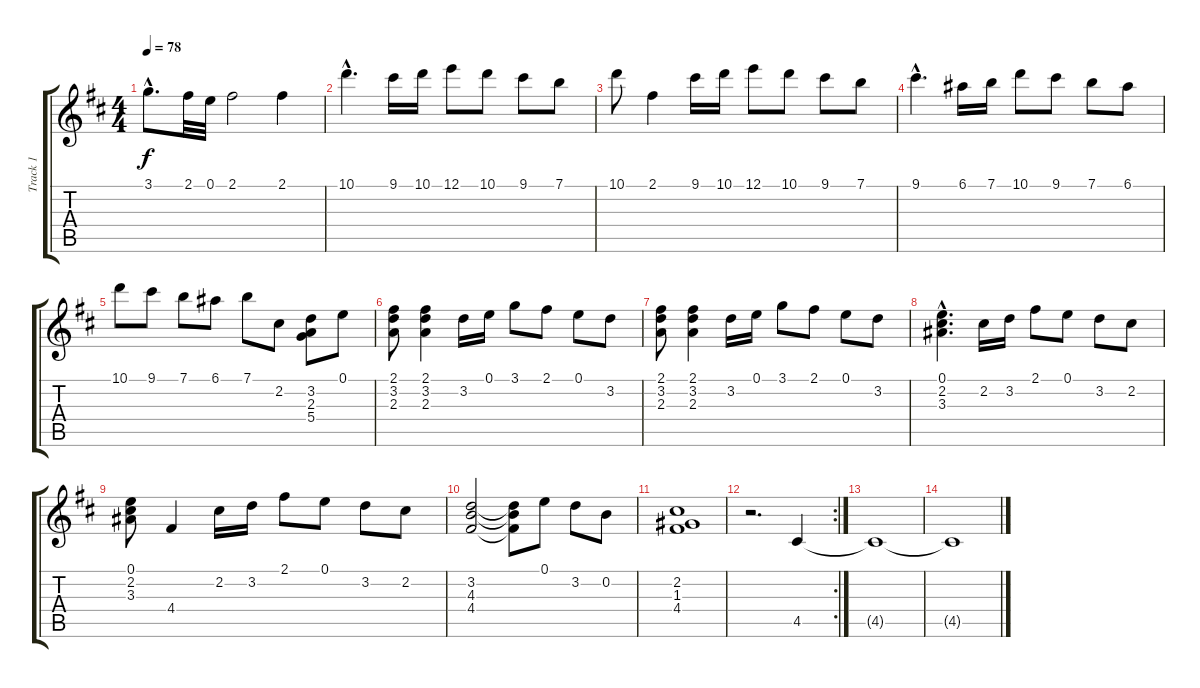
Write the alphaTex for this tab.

\track ("Track 1" "Track 1") {instrument acousticguitarnylon}
\staff {score tabs}
\tuning (E4 B3 G3 D3 A2 E2) {hide}
\ts (4 4)
\tempo 78
\clef g2
\ks d
3.1{hac}.8{d dy f} 2.1.32 0.1.32 2.1.2 2.1.4 |
10.1{hac}.4{d} 9.1.16 10.1.16 12.1.8 10.1.8 9.1.8 7.1.8 |
10.1.8 2.1.4 9.1.16 10.1.16 12.1.8 10.1.8 9.1.8 7.1.8 |
9.1{hac}.4{d} 6.1.16 7.1.16 10.1.8 9.1.8 7.1.8 6.1.8 |
10.1.8 9.1.8 7.1.8 6.1.8 7.1.8 2.2.8 (3.2 2.3 5.4).8 0.1.8 |
(2.1 3.2 2.3).8 (2.1 3.2 2.3).4 3.2.16 0.1.16 3.1.8 2.1.8 0.1.8 3.2.8 |
(2.1 3.2 2.3).8 (2.1 3.2 2.3).4 3.2.16 0.1.16 3.1.8 2.1.8 0.1.8 3.2.8 |
(0.1{hac} 2.2{hac} 3.3{hac}).4{d} 2.2.16 3.2.16 2.1.8 0.1.8 3.2.8 2.2.8 |
(0.1 2.2 3.3).8 4.4.4 2.2.16 3.2.16 2.1.8 0.1.8 3.2.8 2.2.8 |
(3.2 4.3 4.4).2 (3.2{t} 4.3{t} 4.4{t}).8 0.1.8 3.2.8 0.2.8 |
(2.2 1.3 4.4).1 |
\rc 2
r.2{d} 4.5.4 |
4.5{t}.1{volume 5} |
4.5{t}.1
